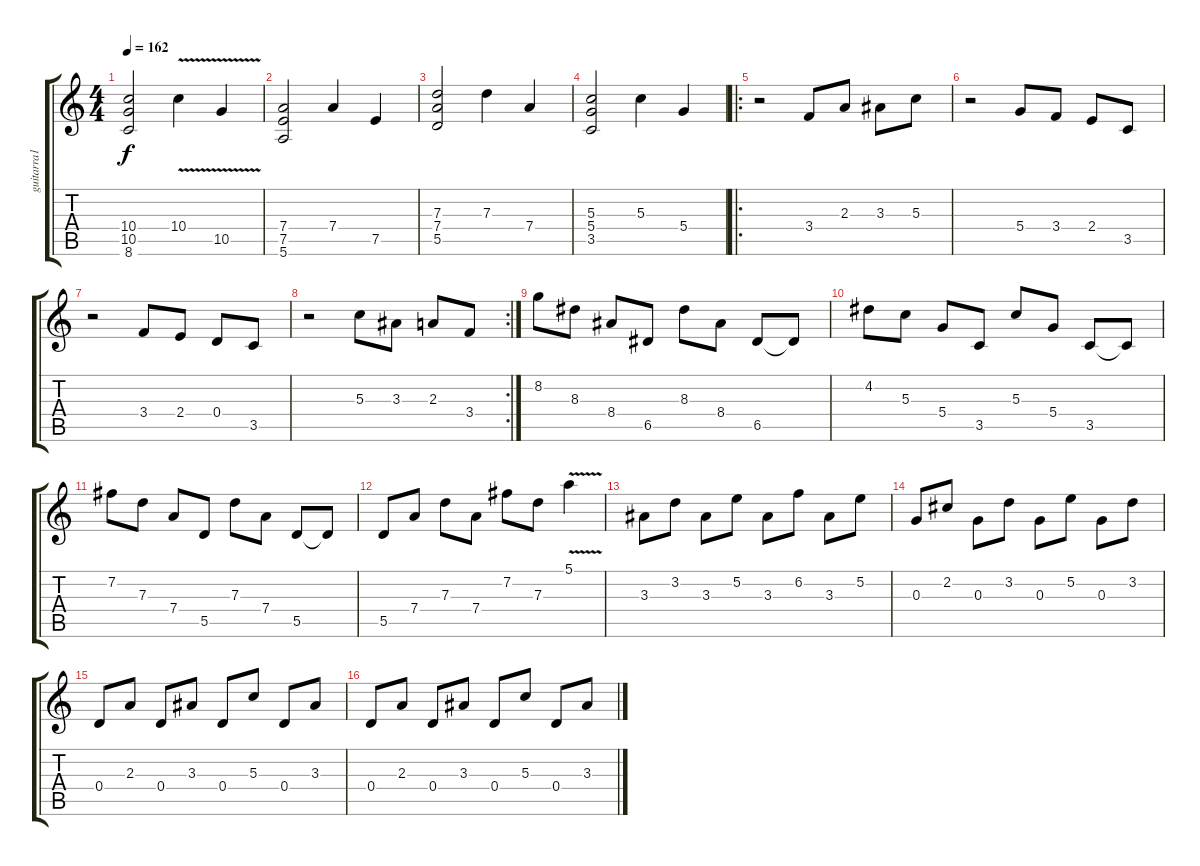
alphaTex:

\track ("guitarra1" "guitarra1") {instrument overdrivenguitar}
\staff {score tabs}
\tuning (E4 B3 G3 D3 A2 E2) {hide}
\ts (4 4)
\tempo 162
\clef g2
\ks c
(10.4 10.5 8.6).2{dy f} 10.4{v}.4 10.5{v}.4 |
(7.4 7.5 5.6).2 7.4.4 7.5.4 |
(7.3 7.4 5.5).2 7.3.4 7.4.4 |
(5.3 5.4 3.5).2 5.3.4 5.4.4 |
\ro
r.2 3.4.8 2.3.8 3.3.8 5.3.8 |
r.2 5.4.8 3.4.8 2.4.8 3.5.8 |
r.2 3.4.8 2.4.8 0.4.8 3.5.8 |
\rc 2
r.2 5.3.8 3.3.8 2.3.8 3.4.8 |
8.2.8 8.3.8 8.4.8 6.5.8 8.3.8 8.4.8 6.5.8 6.5{t}.8 |
4.2.8 5.3.8 5.4.8 3.5.8 5.3.8 5.4.8 3.5.8 3.5{t}.8 |
7.2.8 7.3.8 7.4.8 5.5.8 7.3.8 7.4.8 5.5.8 5.5{t}.8 |
5.5.8 7.4.8 7.3.8 7.4.8 7.2.8 7.3.8 5.1{v}.4 |
3.3.8 3.2.8 3.3.8 5.2.8 3.3.8 6.2.8 3.3.8 5.2.8 |
0.3.8 2.2.8 0.3.8 3.2.8 0.3.8 5.2.8 0.3.8 3.2.8 |
0.4.8 2.3.8 0.4.8 3.3.8 0.4.8 5.3.8 0.4.8 3.3.8 |
0.4.8 2.3.8 0.4.8 3.3.8 0.4.8 5.3.8 0.4.8 3.3.8
